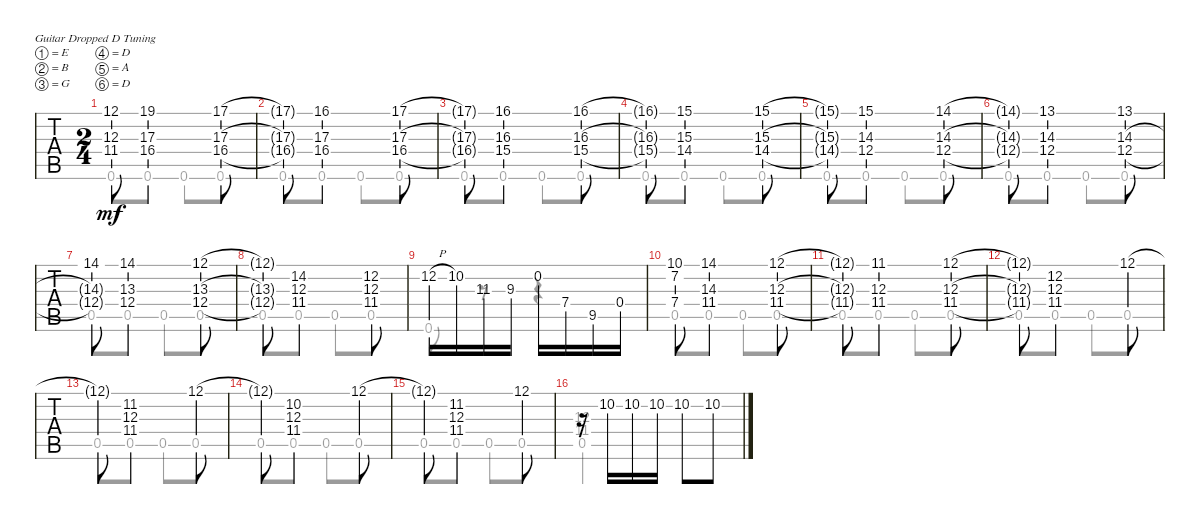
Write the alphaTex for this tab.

\bracketExtendMode groupsimilarinstruments
\singleTrackTrackNamePolicy hidden
\multiTrackTrackNamePolicy hidden
\firstSystemTrackNameOrientation horizontal
\otherSystemsTrackNameOrientation horizontal
\track ("Untitled" "N-Gt") {instrument acousticgrandpiano}
\staff {tabs}
\tuning (E4 B3 G3 D3 A2 D2)
\displaytranspose 12
\voice
\ts (2 4)
\tempo (118 hide)
\clef g2
\scale
1.08827
\ks d
(12.1{t} 12.3{t} 11.4{t}).8{dy mf} (19.1 17.3 16.4).4 (17.1 17.3 16.4).8 |
\scale
0.955864 (17.1{t} 17.3{t} 16.4{t}).8 (16.1 17.3 16.4).4 (17.1 17.3 16.4).8 |
\scale
0.955864 (17.1{t} 17.3{t} 16.4{t}).8 (16.1 16.3 15.4).4 (16.1 16.3 15.4).8 |
\scale
1.08827 (16.1{t} 16.3{t} 15.4{t}).8 (15.1 15.3 14.4).4 (15.1 15.3 14.4).8 |
\scale
0.955864 (15.1{t} 15.3{t} 14.4{t}).8 (15.1 14.3 12.4).4 (14.1 14.3 12.4).8 |
\scale
0.955864 (14.1{t} 14.3{t} 12.4{t}).8 (13.1 14.3 12.4).4 (13.1 14.3 12.4).8 |
\scale
1.08827 (14.1 14.3{t} 12.4{t}).8 (14.1 13.3 12.4).4 (12.1 13.3 12.4).8 |
\scale
0.955864 (12.1{t} 13.3{t} 12.4{t}).8 (14.2 12.3 11.4).4 (12.2 12.3 11.4).8 |
\scale
0.955864 12.2{h}.16 10.2.16 11.3.16 9.3.16 0.2.16 7.4.16 9.5.16 0.4.16 |
\scale
1.08827 (10.1 7.2 7.4).8 (14.1 14.3 11.4).4 (12.1 12.3 11.4).8 |
\scale
0.955864 (12.1{t} 12.3{t} 11.4{t}).8 (11.1 12.3 11.4).4 (12.1 12.3 11.4).8 |
\scale
0.955864 (12.1{t} 12.3{t} 11.4{t}).8 (12.2 12.3 11.4).4 12.1.8 |
\scale
1.08827 12.1{t}.8 (11.2 12.3 11.4).4 12.1.8 |
\scale
0.955864 12.1{t}.8 (10.2 12.3 11.4).4 12.1.8 |
\scale
0.955864 12.1{t}.8 (11.2 12.3 11.4).4 12.1.8 |
\scale
1.08827 r.16 10.2.16 10.2.16 10.2.16 10.2.8 10.2.8
\voice
\clef g2
\ottava regular
\simile none
\scale
1.08827
\ks d
0.6.8{dy mf} 0.6.8 0.6.8 0.6.8 |
\scale
0.955864 0.6.8 0.6.8 0.6.8 0.6.8 |
\scale
0.955864 0.6.8 0.6.8 0.6.8 0.6.8 |
\scale
1.08827 0.6.8 0.6.8 0.6.8 0.6.8 |
\scale
0.955864 0.6.8 0.6.8 0.6.8 0.6.8 |
\scale
0.955864 0.6.8 0.6.8 0.6.8 0.6.8 |
\scale
1.08827 0.5.8 0.5.8 0.5.8 0.5.8 |
\scale
0.955864 0.5.8 0.5.8 0.5.8 0.5.8 |
\scale
0.955864 0.6.8 r.8 r.4 |
\scale
1.08827 0.5.8 0.5.8 0.5.8 0.5.8 |
\scale
0.955864 0.5.8 0.5.8 0.5.8 0.5.8 |
\scale
0.955864 0.5.8 0.5.8 0.5.8 0.5.8 |
\scale
1.08827 0.5.8 0.5.8 0.5.8 0.5.8 |
\scale
0.955864 0.5.8 0.5.8 0.5.8 0.5.8 |
\scale
0.955864 0.5.8 0.5.8 0.5.8 0.5.8 |
\scale
1.08827 (12.3 11.4 0.5).2
